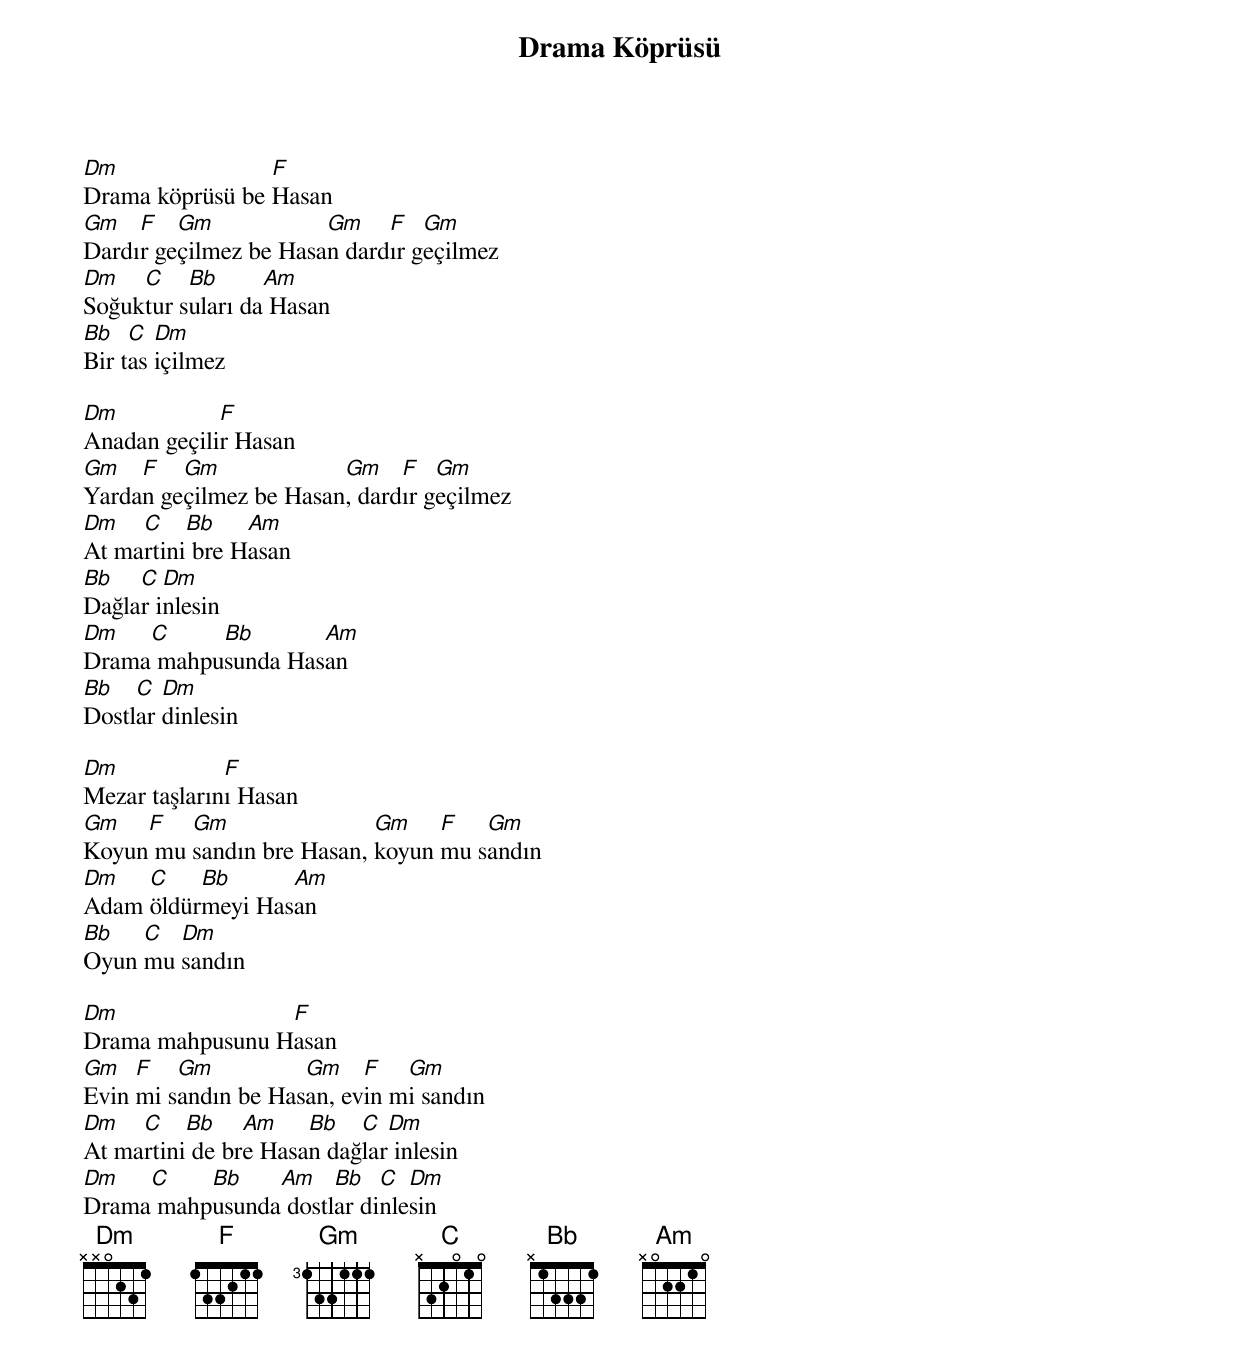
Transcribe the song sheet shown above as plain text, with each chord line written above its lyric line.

{title: Drama Köprüsü}
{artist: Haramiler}

Dm               F
Drama köprüsü be Hasan
Gm   F   Gm            Gm    F   Gm
Dardır geçilmez be Hasan dardır geçilmez
Dm   C    Bb      Am
Soğuktur suları da Hasan
Bb   C  Dm
Bir tas içilmez

Dm           F
Anadan geçilir Hasan
Gm   F   Gm             Gm    F   Gm
Yardan geçilmez be Hasan, dardır geçilmez
Dm   C    Bb    Am
At martini bre Hasan
Bb   C  Dm
Dağlar inlesin
Dm   C     Bb       Am
Drama mahpusunda Hasan
Bb   C  Dm
Dostlar dinlesin

Dm            F
Mezar taşlarını Hasan
Gm   F   Gm                Gm    F   Gm
Koyun mu sandın bre Hasan, koyun mu sandın
Dm   C    Bb      Am
Adam öldürmeyi Hasan
Bb   C  Dm
Oyun mu sandın

Dm               F
Drama mahpusunu Hasan
Gm   F   Gm          Gm    F   Gm
Evin mi sandın be Hasan, evin mi sandın
Dm   C    Bb    Am    Bb   C  Dm
At martini de bre Hasan dağlar inlesin
Dm   C    Bb    Am    Bb   C  Dm
Drama mahpusunda dostlar dinlesin
